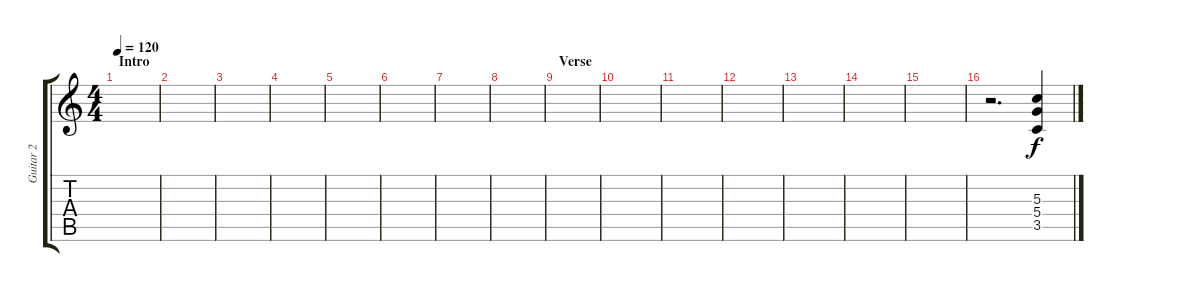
\track ("Guitar 2" "Guitar 2") {instrument distortionguitar}
\staff {score tabs}
\tuning (E4 B3 G3 D3 A2 E2) {hide}
\ts (4 4)
\section ("" "Intro")
\tempo 120
\clef g2
\ks c
|
|
|
|
|
|
|
|
\section ("" "Verse")
|
|
|
|
|
|
|
r.2{d} (5.3 5.4 3.5).4
